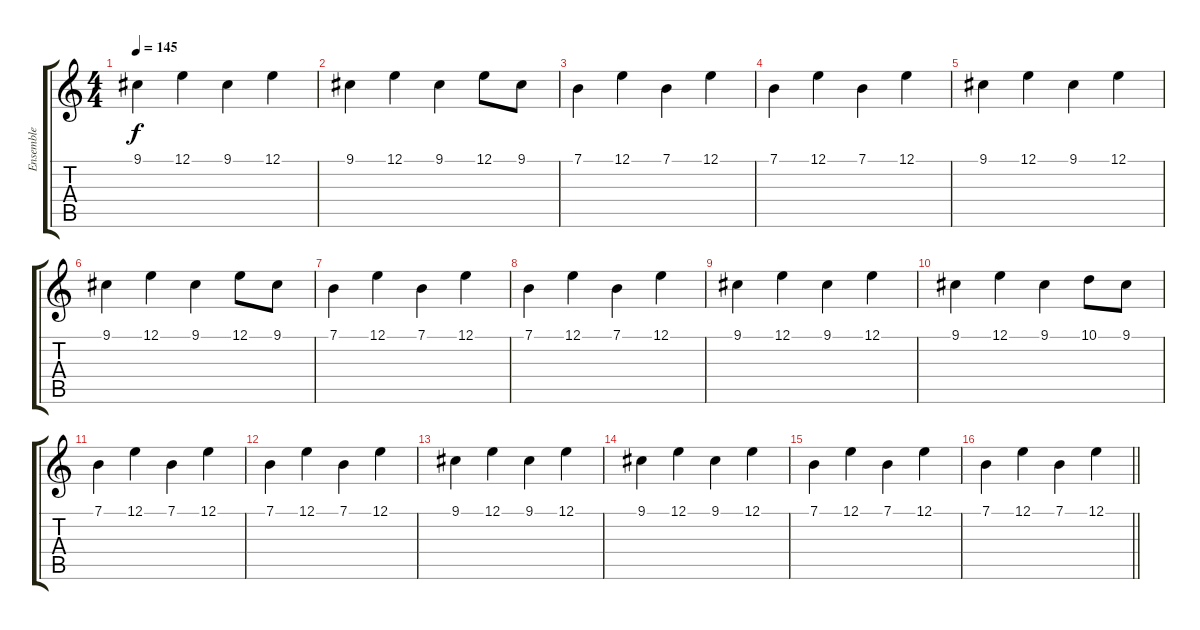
\track ("Ensemble" "Ensemble") {instrument stringensemble1}
\staff {score tabs}
\tuning (E4 B3 G3 D3 A2 E2) {hide}
\ts (4 4)
\tempo 145
\clef g2
\ks c
9.1.4{dy f volume 9} 12.1.4 9.1.4 12.1.4 |
9.1.4 12.1.4 9.1.4 12.1.8 9.1.8 |
7.1.4 12.1.4 7.1.4 12.1.4 |
7.1.4 12.1.4 7.1.4 12.1.4 |
9.1.4 12.1.4 9.1.4 12.1.4 |
9.1.4 12.1.4 9.1.4 12.1.8 9.1.8 |
7.1.4 12.1.4 7.1.4 12.1.4 |
7.1.4 12.1.4 7.1.4 12.1.4 |
9.1.4 12.1.4 9.1.4 12.1.4 |
9.1.4 12.1.4 9.1.4 10.1.8 9.1.8 |
7.1.4 12.1.4 7.1.4 12.1.4 |
7.1.4 12.1.4 7.1.4 12.1.4 |
9.1.4 12.1.4 9.1.4 12.1.4 |
9.1.4 12.1.4 9.1.4 12.1.4 |
7.1.4 12.1.4 7.1.4 12.1.4 |
\barLineRight lightlight
7.1.4 12.1.4 7.1.4 12.1.4
